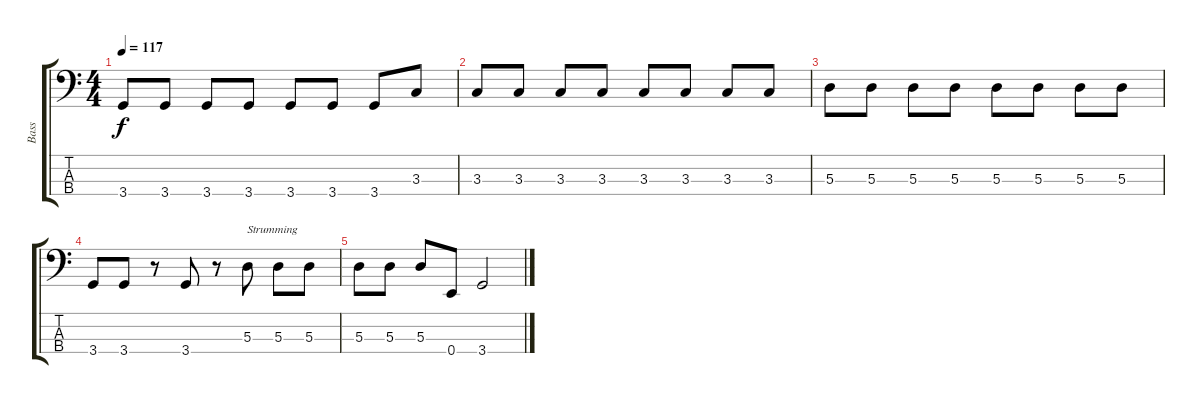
\track ("Bass" "Bass") {instrument electricbassfinger}
\staff {score tabs}
\tuning (G2 D2 A1 E1) {hide}
\ts (4 4)
\tempo 117
\clef f4
\ks c
3.4.8{dy f} 3.4.8 3.4.8 3.4.8 3.4.8 3.4.8 3.4.8 3.3.8 |
3.3.8 3.3.8 3.3.8 3.3.8 3.3.8 3.3.8 3.3.8 3.3.8 |
5.3.8 5.3.8 5.3.8 5.3.8 5.3.8 5.3.8 5.3.8 5.3.8 |
3.4.8 3.4.8 r.8 3.4.8 r.8 5.3.8{txt "Strumming"} 5.3.8 5.3.8 |
5.3.8 5.3.8 5.3.8 0.4.8 3.4.2
